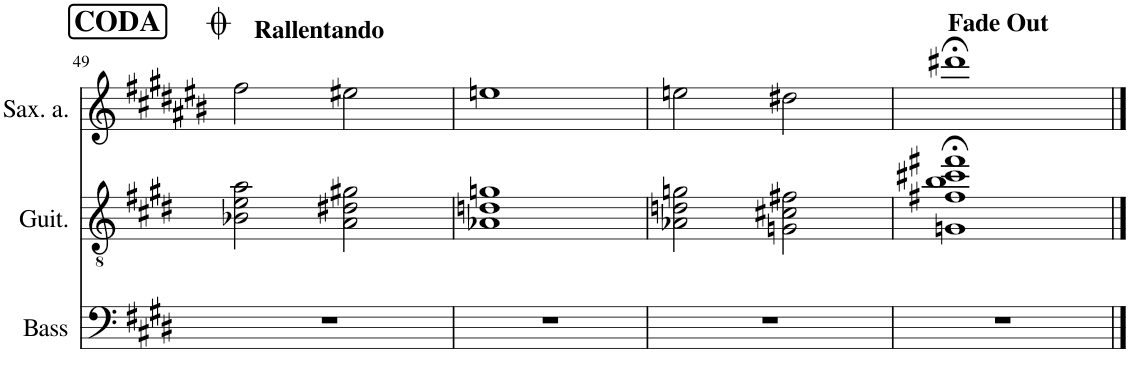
**kern	**kern	**kern
*part3	*part2	*part1
*staff3	*staff2	*staff1
*I"Bass	*I"Guit.	*I"Sax. a.
*I'Bass	*I'Guit.	*I'Sax. a.
!!LO:PB:g=z
*clefF4	*clefGv2	*clefG2
*Trd7c12	*	*Trd5c9
*k[f#c#g#d#]	*k[f#c#g#d#]	*k[f#c#g#d#a#e#b#]
*M4/4	*M4/4	*M4/4
!!LO:REH:place=s1:a:B:cj:fs=14:t=CODA
=49	=49	=49
!	!	!LO:TX:a:B:t=Rallentando
1r	2B-X\ 2e\ 2a\	2ff#\
.	2A\ 2d#X\ 2g#X\	2ee#X\
=50	=50	=50
1r	1A-X 1dn 1gn	1een
=51	=51	=51
1r	2A-X\ 2dn\ 2gn\	2een\
.	2Gn\ 2c#X\ 2f#X\	2dd#X\
=52	=52	=52
!	!	!LO:TX:a:B:t=Fade Out
1r	1Gn;< 1f#X;< 1b;< 1cc#X;< 1ff#X;<	1ddd#X;<
==	==	==
*-	*-	*-
